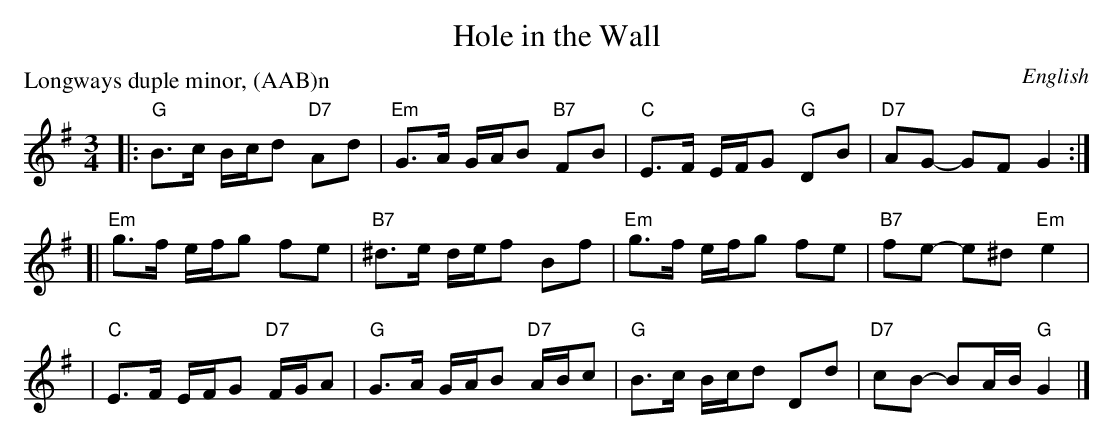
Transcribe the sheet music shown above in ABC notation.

X:1
T: Hole in the Wall
O: English
M: 3/4
L: 1/8
P: Longways duple minor, (AAB)n
K: G
|: "G"B>c B/c/d "D7"Ad | "Em"G>A G/A/B "B7"FB | "C"E>F E/F/G "G"DB | "D7"AG- GF G2 :|
[| "Em"g>f e/f/g fe | "B7"^d>e d/e/f Bf | "Em"g>f e/f/g fe | "B7"fe- e^d "Em"e2 |
| "C"E>F E/F/G "D7"F/G/A | "G"G>A G/A/B "D7"A/B/c | "G"B>c B/c/d Dd | "D7"cB- BA/B/ "G"G2 |]
